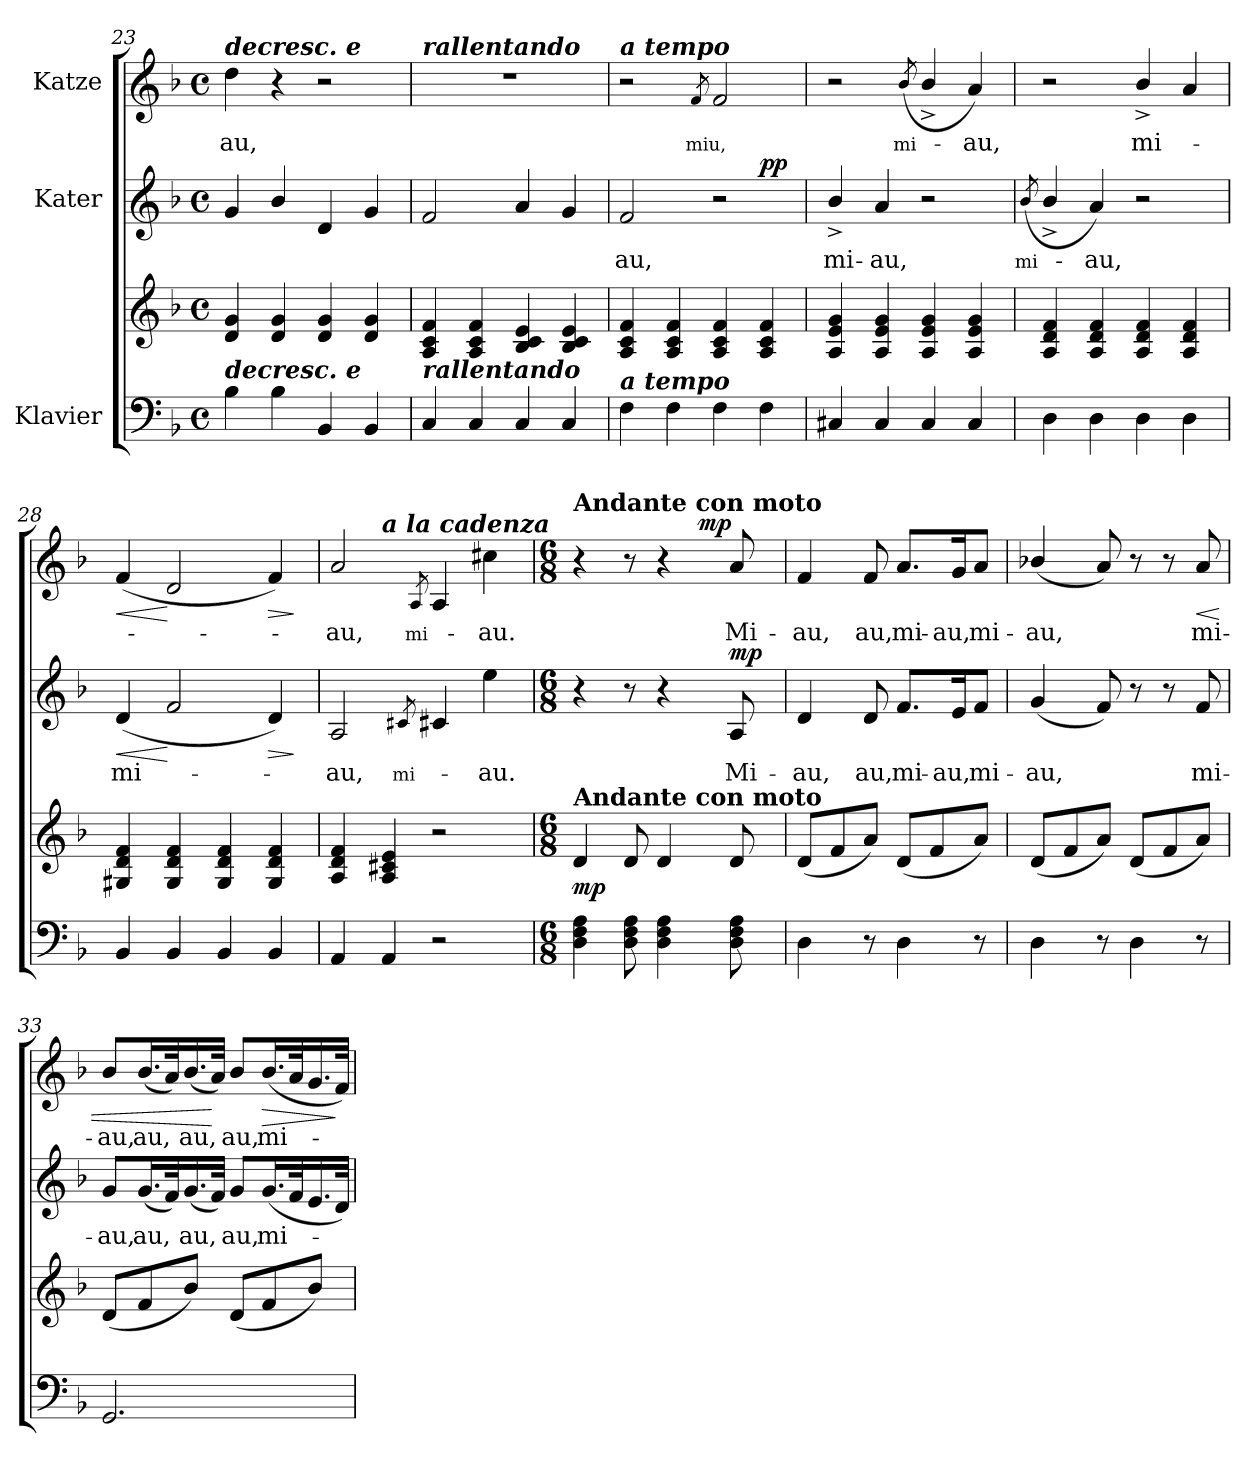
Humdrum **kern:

**kern	**kern	**dynam	**kern	**text	**dynam	**kern	**text	**dynam
*part3	*part3	*part3	*part2	*part2	*part2	*part1	*part1	*part1
*staff4	*staff3	*staff3/4	*staff2	*staff2	*staff2	*staff1	*staff1	*staff1
*I"Klavier	*	*	*I"Kater	*	*	*I"Katze	*	*
*clefF4	*clefG2	*	*clefG2	*	*	*clefG2	*	*
*k[b-]	*k[b-]	*	*k[b-]	*	*	*k[b-]	*	*
*F:	*F:	*	*F:	*	*	*F:	*	*
*M4/4	*M4/4	*	*M4/4	*	*	*M4/4	*	*
*met(c)	*met(c)	*	*met(c)	*	*	*met(c)	*	*
=23	=23	=23	=23	=23	=23	=23	=23	=23
!	!	!	!	!	!	!LO:TX:a:Bi:t=decresc. e	!	!
!LO:TX:a:Bi:t=decresc. e	!	!	!	!	!	!	!	!
!	!	!	!	!	!	!	!LO:LY:b:color=#000000	!
4B-i\	4di/ 4gi	.	4gi/	.	.	4ddi\	-au,	.
4B-i\	4di/ 4gi	.	4b-i/	.	.	4r	.	.
4BB-i/	4di/ 4gi	.	4di/	.	.	2r	.	.
4BB-i/	4di/ 4gi	.	4gi/	.	.	.	.	.
!!LO:LB:g=z
=24	=24	=24	=24	=24	=24	=24	=24	=24
!	!	!	!	!	!	!LO:TX:a:Bi:t=rallentando	!	!
!LO:TX:a:Bi:t=rallentando	!	!	!	!	!	!	!	!
4Ci/	4Ai/ 4ci 4fi	.	2fi/	.	.	1r	.	.
4Ci/	4Ai/ 4ci 4fi	.	.	.	.	.	.	.
4Ci/	4B-i/ 4ci 4ei	.	4ai/	.	.	.	.	.
4Ci/	4B-i/ 4ci 4ei	.	4gi/	.	.	.	.	.
=25	=25	=25	=25	=25	=25	=25	=25	=25
!	!	!	!	!	!	!LO:TX:a:Bi:t=a tempo	!	!
!LO:TX:a:Bi:t=a tempo	!	!	!	!	!	!	!	!
!	!	!	!	!LO:LY:b:color=#000000	!	!	!	!
*	*	*	*^	*	*	*	*	*
4Fi\	4Ai/ 4ci 4fi	.	2fi/	2.ryy	-au,	.	2r	.	.
4Fi\	4Ai/ 4ci 4fi	.	.	.	.	.	.	.	.
!	!	!	!	!	!	!	!	!LO:LY:b:color=#000000	!
.	.	.	.	.	.	.	8qfi/	miu,	.
4Fi\	4Ai/ 4ci 4fi	.	2r	.	.	.	2fi/	.	.
4Fi\	4Ai/ 4ci 4fi	.	.	4ryy	.	pp	.	.	.
*	*	*	*v	*v	*	*	*	*	*
=26	=26	=26	=26	=26	=26	=26	=26	=26
*	*	*	*^	*	*	*	*	*
!	!	!	!	!	!LO:LY:b:color=#000000	!	!	!	!
*	*	*	*v	*v	*	*	*	*	*
4C#Xi/	4Ai/ 4ei 4gi	.	4b-^i/	mi-	.	2r	.	.
!	!	!	!	!LO:LY:b:color=#000000	!	!	!	!
4C#i/	4Ai/ 4ei 4gi	.	4ai/	-au,	.	.	.	.
!	!	!	!	!	!	!	!LO:LY:b:color=#000000	!
.	.	.	.	.	.	(8qb-i/	mi-	.
4C#i/	4Ai/ 4ei 4gi	.	2r	.	.	4b-^i/	.	.
!	!	!	!	!	!	!	!LO:LY:b:color=#000000	!
4C#i/	4Ai/ 4ei 4gi	.	.	.	.	4ai/)	-au,	.
=27	=27	=27	=27	=27	=27	=27	=27	=27
!	!	!	!	!LO:LY:b:color=#000000	!	!	!	!
.	.	.	(8qb-i/	mi-	.	.	.	.
4Di\	4Ai/ 4di 4fi	.	4b-^i/	.	.	2r	.	.
!	!	!	!	!LO:LY:b:color=#000000	!	!	!	!
4Di\	4Ai/ 4di 4fi	.	4ai/)	-au,	.	.	.	.
!	!	!	!	!	!	!	!LO:LY:b:color=#000000	!
4Di\	4Ai/ 4di 4fi	.	2r	.	.	4b-^i/	mi-	.
4Di\	4Ai/ 4di 4fi	.	.	.	.	4ai/	.	.
=28	=28	=28	=28	=28	=28	=28	=28	=28
!	!	!	!	!LO:LY:b:color=#000000	!LO:HP:b	!	!	!LO:HP:b
4BB-i/	4G#Xi/ 4di 4fi	.	(4di/	mi-	<	(4fi/	.	<
4BB-i/	4G#i/ 4di 4fi	.	2fi/	.	[	2di/	.	[
4BB-i/	4G#i/ 4di 4fi	.	.	.	.	.	.	.
!	!	!	!	!	!LO:HP:b	!	!	!LO:HP:b
4BB-i/	4G#i/ 4di 4fi	.	4di/)	.	>	4fi/)	.	>
.	.	.	.	.	]	.	.	]
=29	=29	=29	=29	=29	=29	=29	=29	=29
!	!	!	!	!LO:LY:b:color=#000000	!	!	!	!
*	*	*	*^	*	*	*	*	*
!	!	!	!	!	!	!	!	!LO:LY:b:color=#000000	!
*	*	*	*	*	*	*	*^	*	*
*	*	*	*	*	*	*	*	*^	*	*
4AAi/	4Ai/ 4di 4fi	.	2Ai/	1ryy	-au,	.	2ai/	1ryy	4ryy	-au,	.
!	!	!	!	!	!	!	!	!	!LO:TX:a:Bi:t=a la cadenza	!	!
4AAi/	4Ai/ 4c#Xi 4ei	.	.	.	.	.	.	.	2.ryy	.	.
!	!	!	!	!	!	!	!	!	!	!LO:LY:b:color=#000000	!
!	!	!	!	!	!LO:LY:b:color=#000000	!	!	!	!	!	!
.	.	.	8qc#Xi/	.	mi-	.	8qAi/	.	.	mi-	.
2r	2r	.	4c#i/	.	.	.	4Ai/	.	.	.	.
!	!	!	!	!	!LO:LY:b:color=#000000	!	!	!	!	!	!
!	!	!	!	!	!	!	!	!	!	!LO:LY:b:color=#000000	!
.	.	.	4eei\	.	-au.	.	4cc#Xi\	.	.	-au.	.
*	*	*	*v	*v	*	*	*	*	*	*	*
*	*	*	*	*	*	*v	*v	*v	*	*
!!LO:LB:g=z
=30	=30	=30	=30	=30	=30	=30	=30	=30
*M6/8	*M6/8	*	*M6/8	*	*	*M6/8	*	*
*	*MM80	*	*	*	*	*MM80	*	*
*	*	*	*	*	*	*^	*	*
*	*	*	*	*	*	*	*^	*	*
!	!	!	!	!	!	!LO:TX:a:B:t=Andante con moto	!	!	!	!
!	!LO:TX:a:B:t=Andante con moto	!	!	!	!	!	!	!	!	!
*	*	*	*	*	*	*	*v	*v	*	*
4Di\ 4Fi 4Ai	4di/	mp	4r	.	.	4r	2ryy	.	.
8Di\ 8Fi 8Ai	8di/	.	8r	.	.	8r	.	.	.
4Di\ 4Fi 4Ai	4di/	.	4r	.	.	4r	.	.	.
.	.	.	.	.	.	.	128...ryy	.	.
.	.	.	.	.	.	.	8ryy	.	mp
!	!	!	!	!LO:LY:b:color=#000000	!	!	!	!	!
!	!	!	!	!	!	!	!	!LO:LY:b:color=#000000	!
8Di\ 8Fi 8Ai	8di/	.	8Ai/	Mi-	mp	8ai/	.	Mi-	.
.	.	.	.	.	.	.	16ryy	.	.
.	.	.	.	.	.	.	32ryy	.	.
.	.	.	.	.	.	.	64ryy	.	.
.	.	.	.	.	.	.	1024ryy	.	.
*	*	*	*	*	*	*v	*v	*	*
=31	=31	=31	=31	=31	=31	=31	=31	=31
*	*	*	*	*	*	*^	*	*
!	!	!	!	!LO:LY:b:color=#000000	!	!	!	!	!
*	*	*	*	*	*	*v	*v	*	*
*	*	*	*	*	*	*^	*	*
!	!	!	!	!	!	!	!	!LO:LY:b:color=#000000	!
*	*	*	*	*	*	*v	*v	*	*
4Di\	(8di/L	.	4di/	-au,	.	4fi/	-au,	.
.	8fi/	.	.	.	.	.	.	.
!	!	!	!	!LO:LY:b:color=#000000	!	!	!	!
!	!	!	!	!	!	!	!LO:LY:b:color=#000000	!
8r	8ai/J)	.	8di/	au,	.	8fi/	au,	.
!	!	!	!	!LO:LY:b:color=#000000	!	!	!	!
!	!	!	!	!	!	!	!LO:LY:b:color=#000000	!
4Di\	(8di/L	.	8.fi/L	mi-	.	8.ai/L	mi-	.
.	8fi/	.	.	.	.	.	.	.
!	!	!	!	!LO:LY:b:color=#000000	!	!	!	!
!	!	!	!	!	!	!	!LO:LY:b:color=#000000	!
.	.	.	16ei/K	-au,	.	16gi/K	-au,	.
!	!	!	!	!LO:LY:b:color=#000000	!	!	!	!
!	!	!	!	!	!	!	!LO:LY:b:color=#000000	!
8r	8ai/J)	.	8fi/J	mi-	.	8ai/J	mi-	.
=32	=32	=32	=32	=32	=32	=32	=32	=32
!	!	!	!	!LO:LY:b:color=#000000	!	!	!	!
!	!	!	!	!	!	!	!LO:LY:b:color=#000000	!
4Di\	(8di/L	.	(4gi/	-au,	.	(4b-Xi/	-au,	.
.	8fi/	.	.	.	.	.	.	.
8r	8ai/J)	.	8fi/)	.	.	8ai/)	.	.
4Di\	(8di/L	.	8r	.	.	8r	.	.
.	8fi/	.	8r	.	.	8r	.	.
!	!	!	!	!LO:LY:b:color=#000000	!	!	!	!
!	!	!	!	!	!	!	!LO:LY:b:color=#000000	!LO:HP:b
8r	8ai/J)	.	8fi/	mi-	.	8ai/	mi-	<
=33	=33	=33	=33	=33	=33	=33	=33	=33
!	!	!	!	!LO:LY:b:color=#000000	!	!	!	!
!	!	!	!	!	!	!	!LO:LY:b:color=#000000	!
2.GGi/	(8di/L	.	8gi/L	-au,	.	8b-i/L	-au,	.
!	!	!	!	!LO:LY:b:color=#000000	!	!	!	!
!	!	!	!	!	!	!	!LO:LY:b:color=#000000	!
.	8fi/	.	(16.gi/L	au,	.	(16.b-i/L	au,	.
.	.	.	32fi/K)	.	.	32ai/K)	.	.
!	!	!	!	!LO:LY:b:color=#000000	!	!	!	!
!	!	!	!	!	!	!	!LO:LY:b:color=#000000	!
.	8b-i/J)	.	(16.gi/	au,	.	(16.b-i/	au,	.
.	.	.	32fi/JJk)	.	.	32ai/JJk)	.	[
!	!	!	!	!LO:LY:b:color=#000000	!	!	!	!
!	!	!	!	!	!	!	!LO:LY:b:color=#000000	!
.	(8di/L	.	8gi/L	au,	.	8b-i/L	au,	.
!	!	!	!	!LO:LY:b:color=#000000	!	!	!	!
!	!	!	!	!	!	!	!LO:LY:b:color=#000000	!LO:HP:b
.	8fi/	.	(16.gi/L	mi-	.	(16.b-i/L	mi-	>
.	.	.	32fi/K	.	.	32ai/K	.	.
.	8b-i/J)	.	16.ei/	.	.	16.gi/	.	.
.	.	.	32di/JJk)	.	.	32fi/JJk)	.	]
=	=	=	=	=	=	=	=	=
*-	*-	*-	*-	*-	*-	*-	*-	*-
